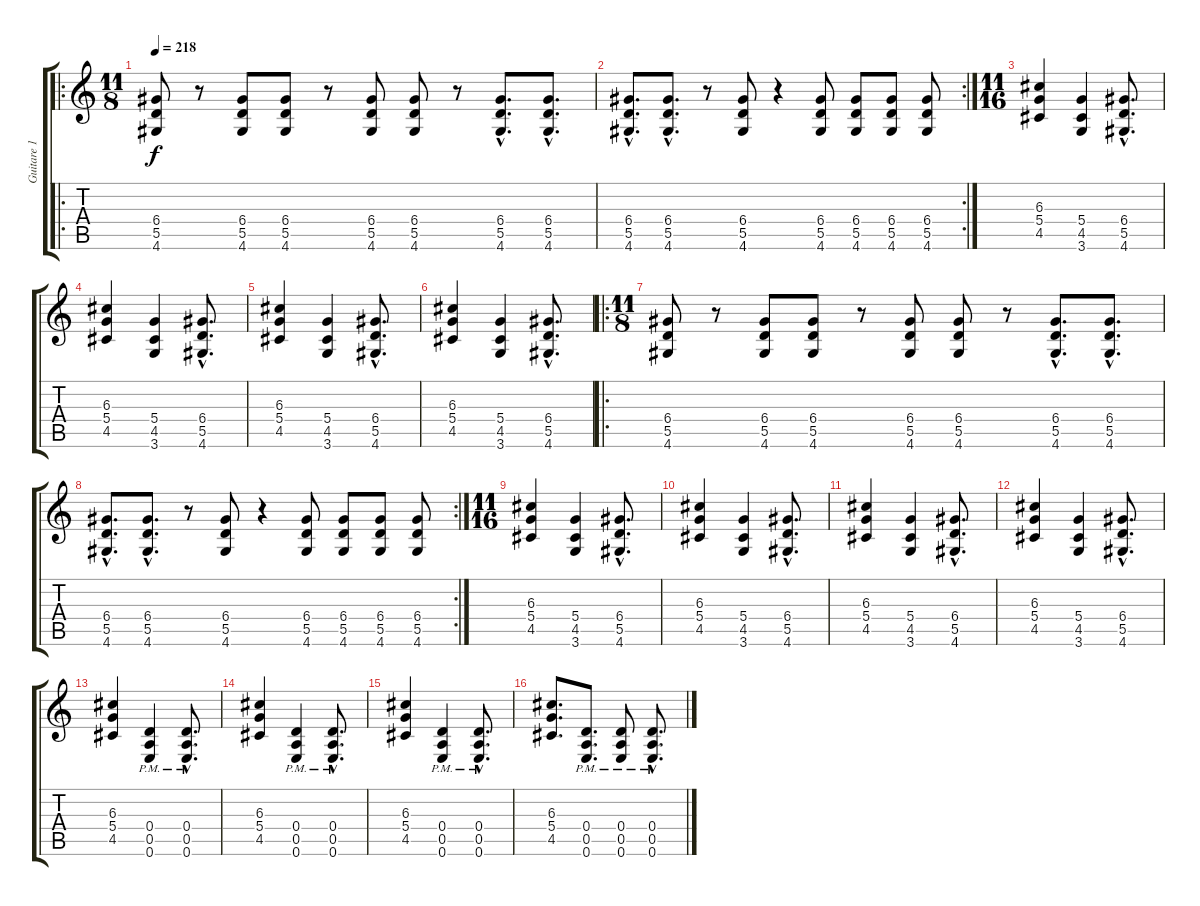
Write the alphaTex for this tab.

\track ("Guitare 1" "Guitare 1") {instrument distortionguitar}
\staff {score tabs}
\tuning (E4 B3 G3 D3 A2 E2) {hide}
\ro
\ts (11 8)
\tempo 218
\tempo 200
\tempo 218
\clef g2
\ks c
(6.4 5.5 4.6).8{dy f instrument distortionguitar} r.8 (6.4 5.5 4.6).8 (6.4 5.5 4.6).8 r.8 (6.4 5.5 4.6).8 (6.4 5.5 4.6).8 r.8 (6.4{hac} 5.5{hac} 4.6{hac}).8{d} (6.4{hac} 5.5{hac} 4.6{hac}).8{d} |
\rc 2
(6.4{hac} 5.5{hac} 4.6{hac}).8{d} (6.4{hac} 5.5{hac} 4.6{hac}).8{d} r.8 (6.4 5.5 4.6).8 r.4 (6.4 5.5 4.6).8 (6.4 5.5 4.6).8 (6.4 5.5 4.6).8 (6.4 5.5 4.6).8 |
\ts (11 16)
(6.3 5.4 4.5).4 (5.4 4.5 3.6).4 (6.4{hac} 5.5{hac} 4.6{hac}).8{d} |
(6.3 5.4 4.5).4 (5.4 4.5 3.6).4 (6.4{hac} 5.5{hac} 4.6{hac}).8{d} |
(6.3 5.4 4.5).4 (5.4 4.5 3.6).4 (6.4{hac} 5.5{hac} 4.6{hac}).8{d} |
(6.3 5.4 4.5).4 (5.4 4.5 3.6).4 (6.4{hac} 5.5{hac} 4.6{hac}).8{d} |
\ro
\ts (11 8)
(6.4 5.5 4.6).8 r.8 (6.4 5.5 4.6).8 (6.4 5.5 4.6).8 r.8 (6.4 5.5 4.6).8 (6.4 5.5 4.6).8 r.8 (6.4{hac} 5.5{hac} 4.6{hac}).8{d} (6.4{hac} 5.5{hac} 4.6{hac}).8{d} |
\rc 2
(6.4{hac} 5.5{hac} 4.6{hac}).8{d} (6.4{hac} 5.5{hac} 4.6{hac}).8{d} r.8 (6.4 5.5 4.6).8 r.4 (6.4 5.5 4.6).8 (6.4 5.5 4.6).8 (6.4 5.5 4.6).8 (6.4 5.5 4.6).8 |
\ts (11 16)
(6.3 5.4 4.5).4 (5.4 4.5 3.6).4 (6.4{hac} 5.5{hac} 4.6{hac}).8{d} |
(6.3 5.4 4.5).4 (5.4 4.5 3.6).4 (6.4{hac} 5.5{hac} 4.6{hac}).8{d} |
(6.3 5.4 4.5).4 (5.4 4.5 3.6).4 (6.4{hac} 5.5{hac} 4.6{hac}).8{d} |
(6.3 5.4 4.5).4 (5.4 4.5 3.6).4 (6.4{hac} 5.5{hac} 4.6{hac}).8{d} |
(6.3 5.4 4.5).4 (0.4{pm} 0.5{pm} 0.6{pm}).4 (0.4{hac pm} 0.5{hac pm} 0.6{hac pm}).8{d} |
(6.3 5.4 4.5).4 (0.4{pm} 0.5{pm} 0.6{pm}).4 (0.4{hac pm} 0.5{hac pm} 0.6{hac pm}).8{d} |
(6.3 5.4 4.5).4 (0.4{pm} 0.5{pm} 0.6{pm}).4 (0.4{hac pm} 0.5{hac pm} 0.6{hac pm}).8{d} |
(6.3 5.4 4.5).8{d} (0.4{pm} 0.5{pm} 0.6{pm}).8{d} (0.4{pm} 0.5{pm} 0.6{pm}).8 (0.4{hac pm} 0.5{hac pm} 0.6{hac pm}).8{d}
